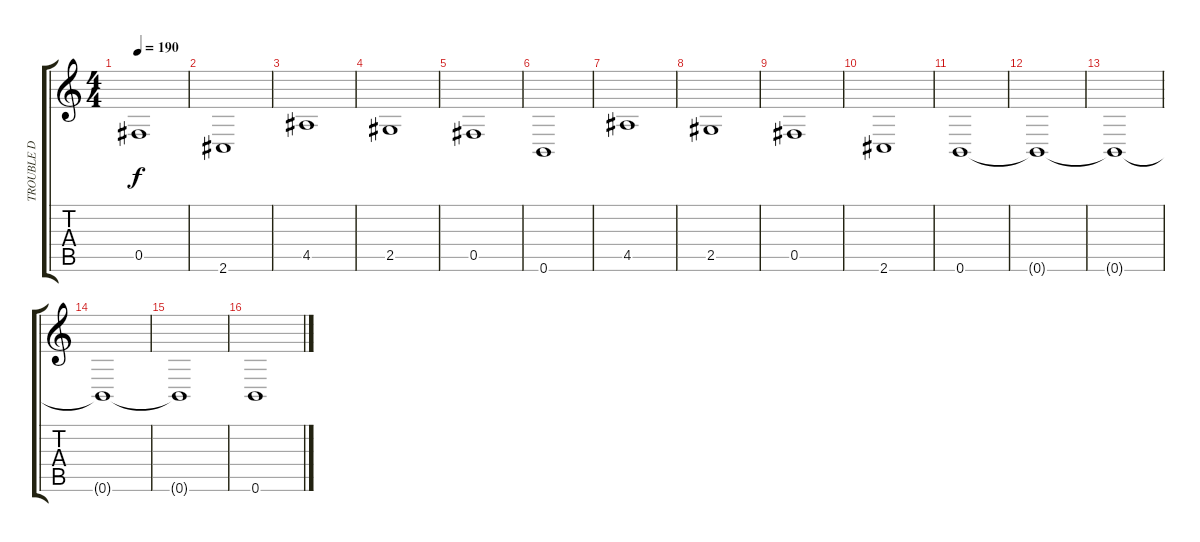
\track ("TROUBLE D" "TROUBLE D") {instrument electricbassfinger}
\staff {score tabs}
\tuning (Db4 Ab3 E3 B2 Gb2 B1) {hide}
\ts (4 4)
\tempo 190
\clef g2
\ks c
0.5.1{dy f} |
2.6.1 |
4.5.1 |
2.5.1 |
0.5.1 |
0.6.1 |
4.5.1 |
2.5.1 |
0.5.1 |
2.6.1 |
0.6.1 |
0.6{t}.1 |
0.6{t}.1 |
0.6{t}.1 |
0.6{t}.1 |
0.6.1
